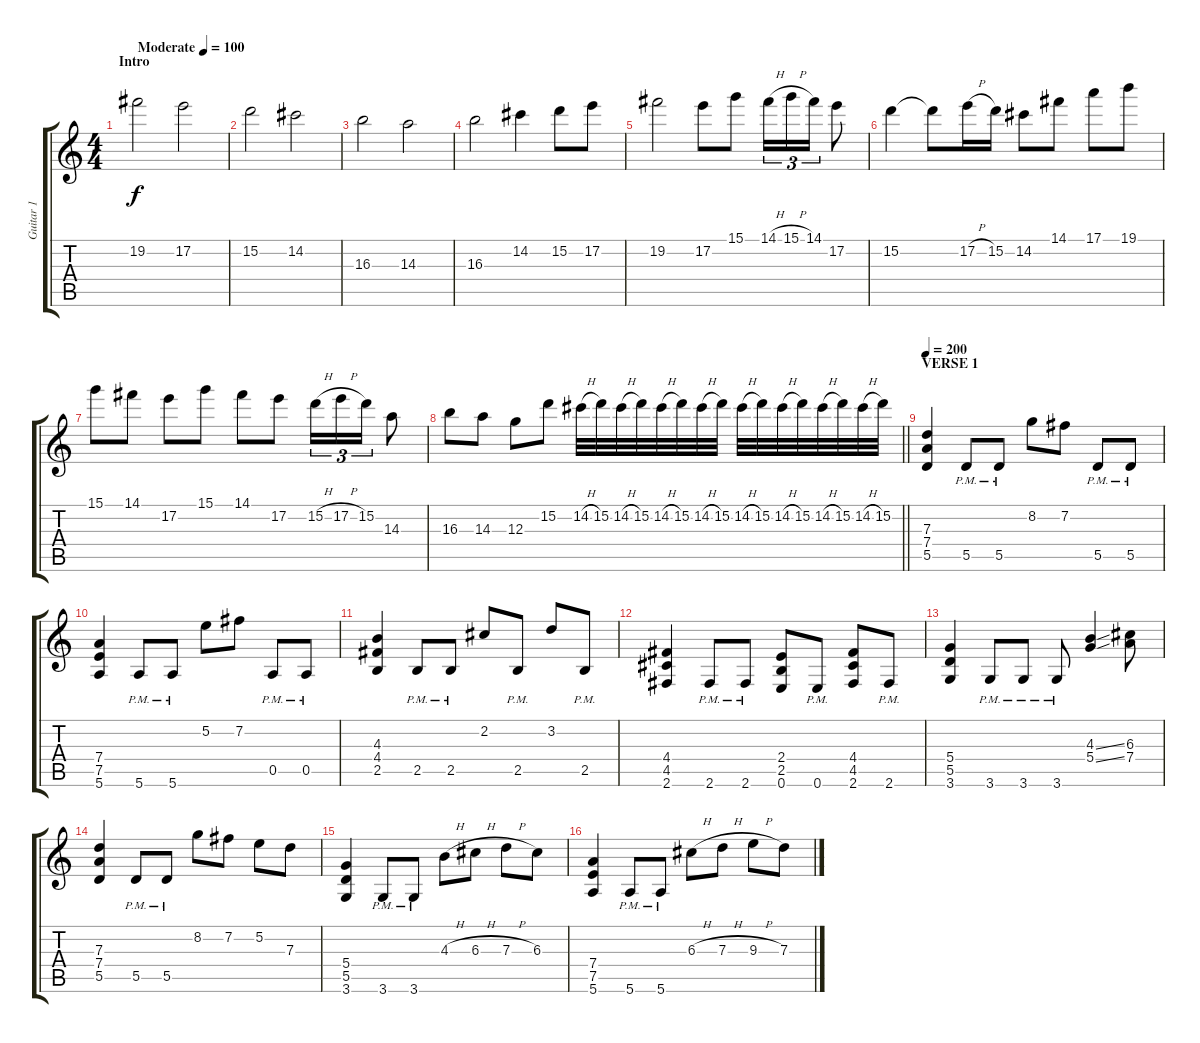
\track ("Guitar 1" "Guitar 1") {instrument distortionguitar}
\staff {score tabs}
\tuning (E4 B3 G3 D3 A2 E2) {hide}
\ts (4 4)
\section ("" "Intro")
\tempo (100 "Moderate")
\clef g2
\ks c
19.2.2{dy f instrument distortionguitar} 17.2.2 |
15.2.2 14.2.2 |
16.3.2 14.3.2 |
16.3.2 14.2.4 15.2.8 17.2.8 |
19.2.2 17.2.8 15.1.8 14.1{h}.16{tu (3 2)} 15.1{h}.16{tu (3 2)} 14.1.16{tu (3 2)} 17.2.8 |
15.2.4 15.2{t}.8 17.2{h}.16 15.2.16 14.2.8 14.1.8 17.1.8 19.1.8 |
15.1.8 14.1.8 17.2.8 15.1.8 14.1.8 17.2.8 15.2{h}.16{tu (3 2)} 17.2{h}.16{tu (3 2)} 15.2.16{tu (3 2)} 14.3.8 |
\barLineRight lightlight
16.3.8 14.3.8 12.3.8 15.2.8 14.2{h}.32 15.2.32 14.2{h}.32 15.2.32 14.2{h}.32 15.2.32 14.2{h}.32 15.2.32 14.2{h}.32 15.2.32 14.2{h}.32 15.2.32 14.2{h}.32 15.2.32 14.2{h}.32 15.2.32 |
\section ("" "VERSE 1")
\tempo 200
(7.3 7.4 5.5).4 5.5{pm}.8 5.5{pm}.8 8.2.8 7.2.8 5.5{pm}.8 5.5{pm}.8 |
(7.4 7.5 5.6).4 5.6{pm}.8 5.6{pm}.8 5.2.8 7.2.8 0.5{pm}.8 0.5{pm}.8 |
(4.3 4.4 2.5).4 2.5{pm}.8 2.5{pm}.8 2.2.8 2.5{pm}.8 3.2.8 2.5{pm}.8 |
(4.4 4.5 2.6).4 2.6{pm}.8 2.6{pm}.8 (2.4 2.5 0.6).8 0.6{pm}.8 (4.4 4.5 2.6).8 2.6{pm}.8 |
(5.4 5.5 3.6).4 3.6{pm}.8 3.6{pm}.8 3.6{pm}.8 (4.3{ss} 5.4{ss}).4 (6.3 7.4).8 |
(7.3 7.4 5.5).4 5.5{pm}.8 5.5{pm}.8 8.2.8 7.2.8 5.2.8 7.3.8 |
(5.4 5.5 3.6).4 3.6{pm}.8 3.6{pm}.8 4.3{h}.8 6.3{h}.8 7.3{h}.8 6.3.8 |
(7.4 7.5 5.6).4 5.6{pm}.8 5.6{pm}.8 6.3{h}.8 7.3{h}.8 9.3{h}.8 7.3.8
